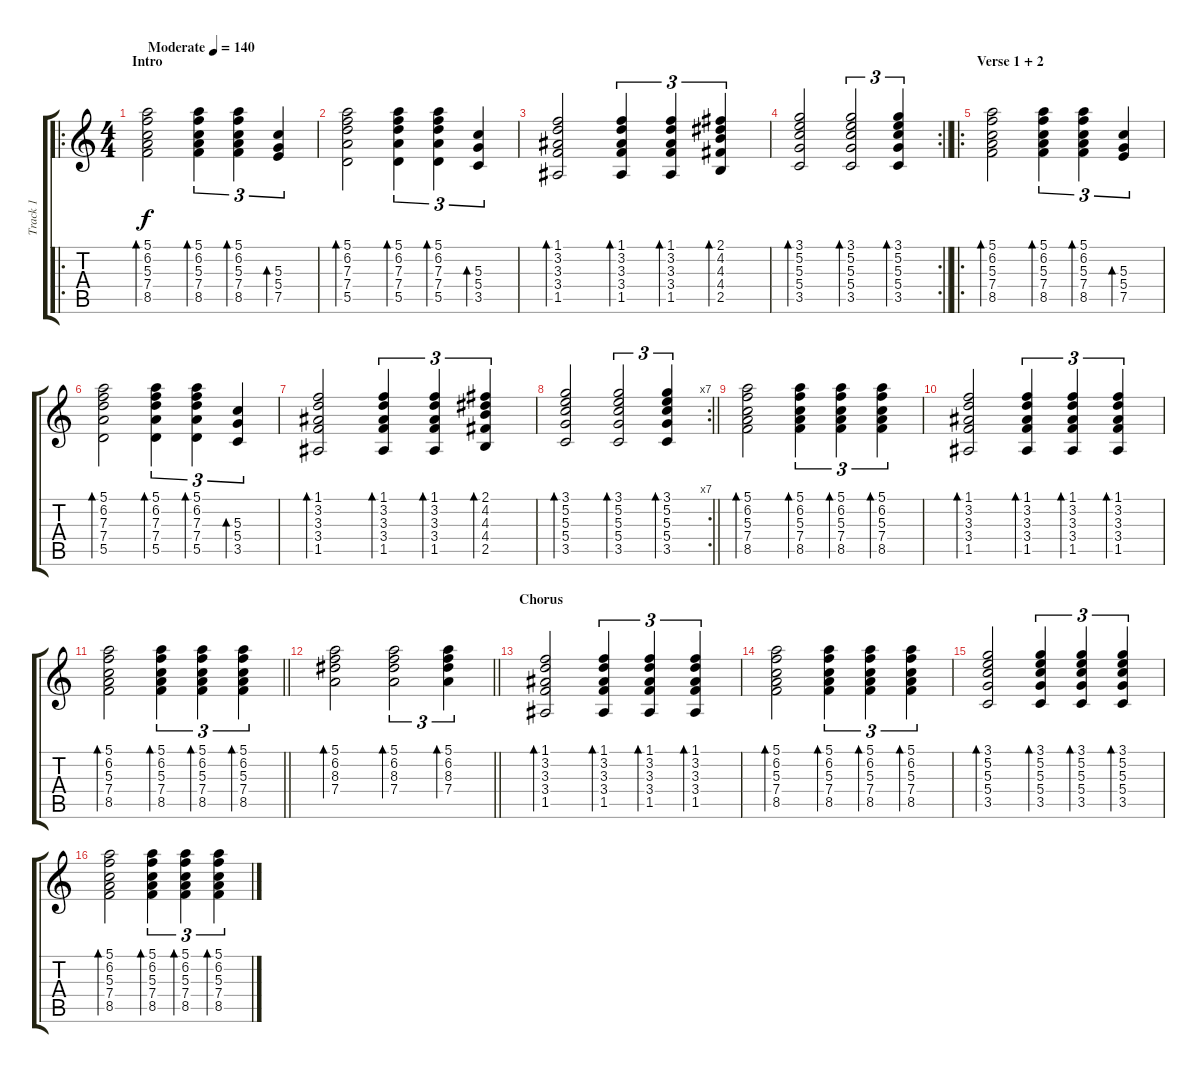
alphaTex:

\track ("Track 1" "Track 1") {instrument electricguitarclean}
\staff {score tabs}
\tuning (E4 B3 G3 D3 A2 E2) {hide}
\ro
\ts (4 4)
\section ("" "Intro")
\tempo (140 "Moderate")
\clef g2
\ks c
(5.1 6.2 5.3 7.4 8.5).2{bd 240 dy f instrument electricguitarclean} (5.1 6.2 5.3 7.4 8.5).4{tu (3 2) bd 60} (5.1 6.2 5.3 7.4 8.5).4{tu (3 2) bd 60} (5.3 5.4 7.5).4{tu (3 2) bd 30} |
(5.1 6.2 7.3 7.4 5.5).2{bd 240} (5.1 6.2 7.3 7.4 5.5).4{tu (3 2) bd 60} (5.1 6.2 7.3 7.4 5.5).4{tu (3 2) bd 60} (5.3 5.4 3.5).4{tu (3 2) bd 30} |
(1.1 3.2 3.3 3.4 1.5).2{bd 240} (1.1 3.2 3.3 3.4 1.5).4{tu (3 2) bd 60} (1.1 3.2 3.3 3.4 1.5).4{tu (3 2) bd 60} (2.1 4.2 4.3 4.4 2.5).4{tu (3 2) bd 60} |
\rc 2
\barLineRight lightlight
(3.1 5.2 5.3 5.4 3.5).2{bd 240} (3.1 5.2 5.3 5.4 3.5).2{tu (3 2) bd 60} (3.1 5.2 5.3 5.4 3.5).4{tu (3 2) bd 60} |
\ro
\section ("" "Verse 1 + 2")
(5.1 6.2 5.3 7.4 8.5).2{bd 240} (5.1 6.2 5.3 7.4 8.5).4{tu (3 2) bd 60} (5.1 6.2 5.3 7.4 8.5).4{tu (3 2) bd 60} (5.3 5.4 7.5).4{tu (3 2) bd 30} |
(5.1 6.2 7.3 7.4 5.5).2{bd 240} (5.1 6.2 7.3 7.4 5.5).4{tu (3 2) bd 60} (5.1 6.2 7.3 7.4 5.5).4{tu (3 2) bd 60} (5.3 5.4 3.5).4{tu (3 2) bd 30} |
(1.1 3.2 3.3 3.4 1.5).2{bd 240} (1.1 3.2 3.3 3.4 1.5).4{tu (3 2) bd 60} (1.1 3.2 3.3 3.4 1.5).4{tu (3 2) bd 60} (2.1 4.2 4.3 4.4 2.5).4{tu (3 2) bd 60} |
\rc 7
\barLineRight lightlight
(3.1 5.2 5.3 5.4 3.5).2{bd 240} (3.1 5.2 5.3 5.4 3.5).2{tu (3 2) bd 60} (3.1 5.2 5.3 5.4 3.5).4{tu (3 2) bd 60} |
\section ("" "")
(5.1 6.2 5.3 7.4 8.5).2{bd 240} (5.1 6.2 5.3 7.4 8.5).4{tu (3 2) bd 60} (5.1 6.2 5.3 7.4 8.5).4{tu (3 2) bd 60} (5.1 6.2 5.3 7.4 8.5).4{tu (3 2) bd 60} |
(1.1 3.2 3.3 3.4 1.5).2{bd 240} (1.1 3.2 3.3 3.4 1.5).4{tu (3 2) bd 60} (1.1 3.2 3.3 3.4 1.5).4{tu (3 2) bd 60} (1.1 3.2 3.3 3.4 1.5).4{tu (3 2) bd 60} |
\barLineRight lightlight
(5.1 6.2 5.3 7.4 8.5).2{bd 240} (5.1 6.2 5.3 7.4 8.5).4{tu (3 2) bd 60} (5.1 6.2 5.3 7.4 8.5).4{tu (3 2) bd 60} (5.1 6.2 5.3 7.4 8.5).4{tu (3 2) bd 60} |
\barLineRight lightlight
(5.1 6.2 8.3 7.4).2{bd 60} (5.1 6.2 8.3 7.4).2{tu (3 2) bd 60} (5.1 6.2 8.3 7.4).4{tu (3 2) bd 60} |
\section ("" "Chorus")
(1.1 3.2 3.3 3.4 1.5).2{bd 240} (1.1 3.2 3.3 3.4 1.5).4{tu (3 2) bd 60} (1.1 3.2 3.3 3.4 1.5).4{tu (3 2) bd 60} (1.1 3.2 3.3 3.4 1.5).4{tu (3 2) bd 60} |
(5.1 6.2 5.3 7.4 8.5).2{bd 240} (5.1 6.2 5.3 7.4 8.5).4{tu (3 2) bd 60} (5.1 6.2 5.3 7.4 8.5).4{tu (3 2) bd 60} (5.1 6.2 5.3 7.4 8.5).4{tu (3 2) bd 60} |
(3.1 5.2 5.3 5.4 3.5).2{bd 240} (3.1 5.2 5.3 5.4 3.5).4{tu (3 2) bd 60} (3.1 5.2 5.3 5.4 3.5).4{tu (3 2) bd 60} (3.1 5.2 5.3 5.4 3.5).4{tu (3 2) bd 60} |
(5.1 6.2 5.3 7.4 8.5).2{bd 240} (5.1 6.2 5.3 7.4 8.5).4{tu (3 2) bd 60} (5.1 6.2 5.3 7.4 8.5).4{tu (3 2) bd 60} (5.1 6.2 5.3 7.4 8.5).4{tu (3 2) bd 60}
